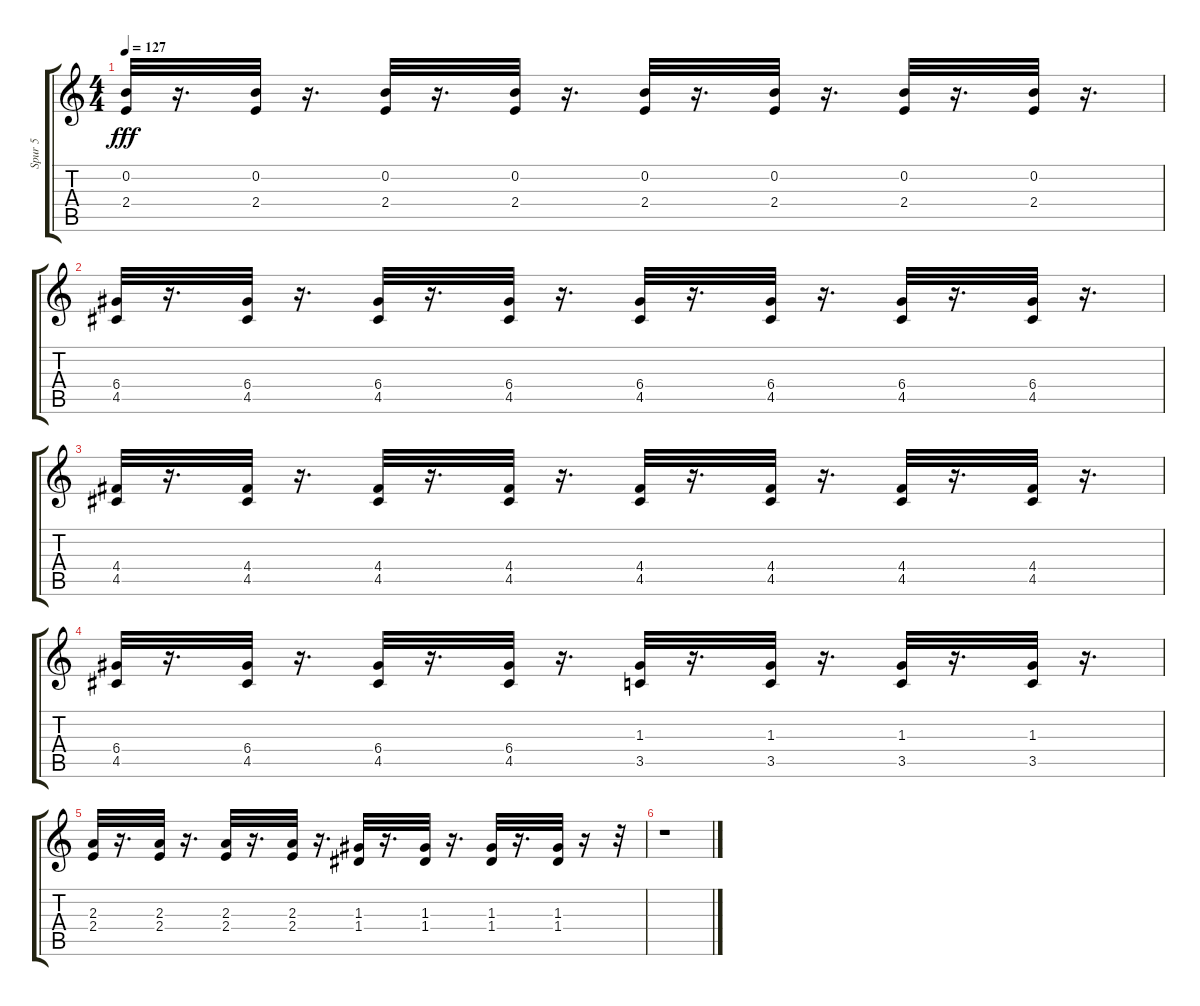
\track ("Spur 5" "Spur 5") {instrument electricguitarmuted}
\staff {score tabs}
\tuning (E4 B3 G3 D3 A2 E2) {hide}
\ts (4 4)
\tempo 127
\clef g2
\ks c
(0.2 2.4).32{dy fff} r.16{d} (0.2 2.4).32 r.16{d} (0.2 2.4).32 r.16{d} (0.2 2.4).32 r.16{d} (0.2 2.4).32 r.16{d} (0.2 2.4).32 r.16{d} (0.2 2.4).32 r.16{d} (0.2 2.4).32 r.16{d} |
(6.4 4.5).32 r.16{d} (6.4 4.5).32 r.16{d} (6.4 4.5).32 r.16{d} (6.4 4.5).32 r.16{d} (6.4 4.5).32 r.16{d} (6.4 4.5).32 r.16{d} (6.4 4.5).32 r.16{d} (6.4 4.5).32 r.16{d} |
(4.4 4.5).32 r.16{d} (4.4 4.5).32 r.16{d} (4.4 4.5).32 r.16{d} (4.4 4.5).32 r.16{d} (4.4 4.5).32 r.16{d} (4.4 4.5).32 r.16{d} (4.4 4.5).32 r.16{d} (4.4 4.5).32 r.16{d} |
(6.4 4.5).32 r.16{d} (6.4 4.5).32 r.16{d} (6.4 4.5).32 r.16{d} (6.4 4.5).32 r.16{d} (1.3 3.5).32 r.16{d} (1.3 3.5).32 r.16{d} (1.3 3.5).32 r.16{d} (1.3 3.5).32 r.16{d} |
(2.3 2.4).32 r.16{d} (2.3 2.4).32 r.16{d} (2.3 2.4).32 r.16{d} (2.3 2.4).32 r.16{d} (1.3 1.4).32 r.16{d} (1.3 1.4).32 r.16{d} (1.3 1.4).32 r.16{d} (1.3 1.4).32 r.16 r.32 |
r.1
